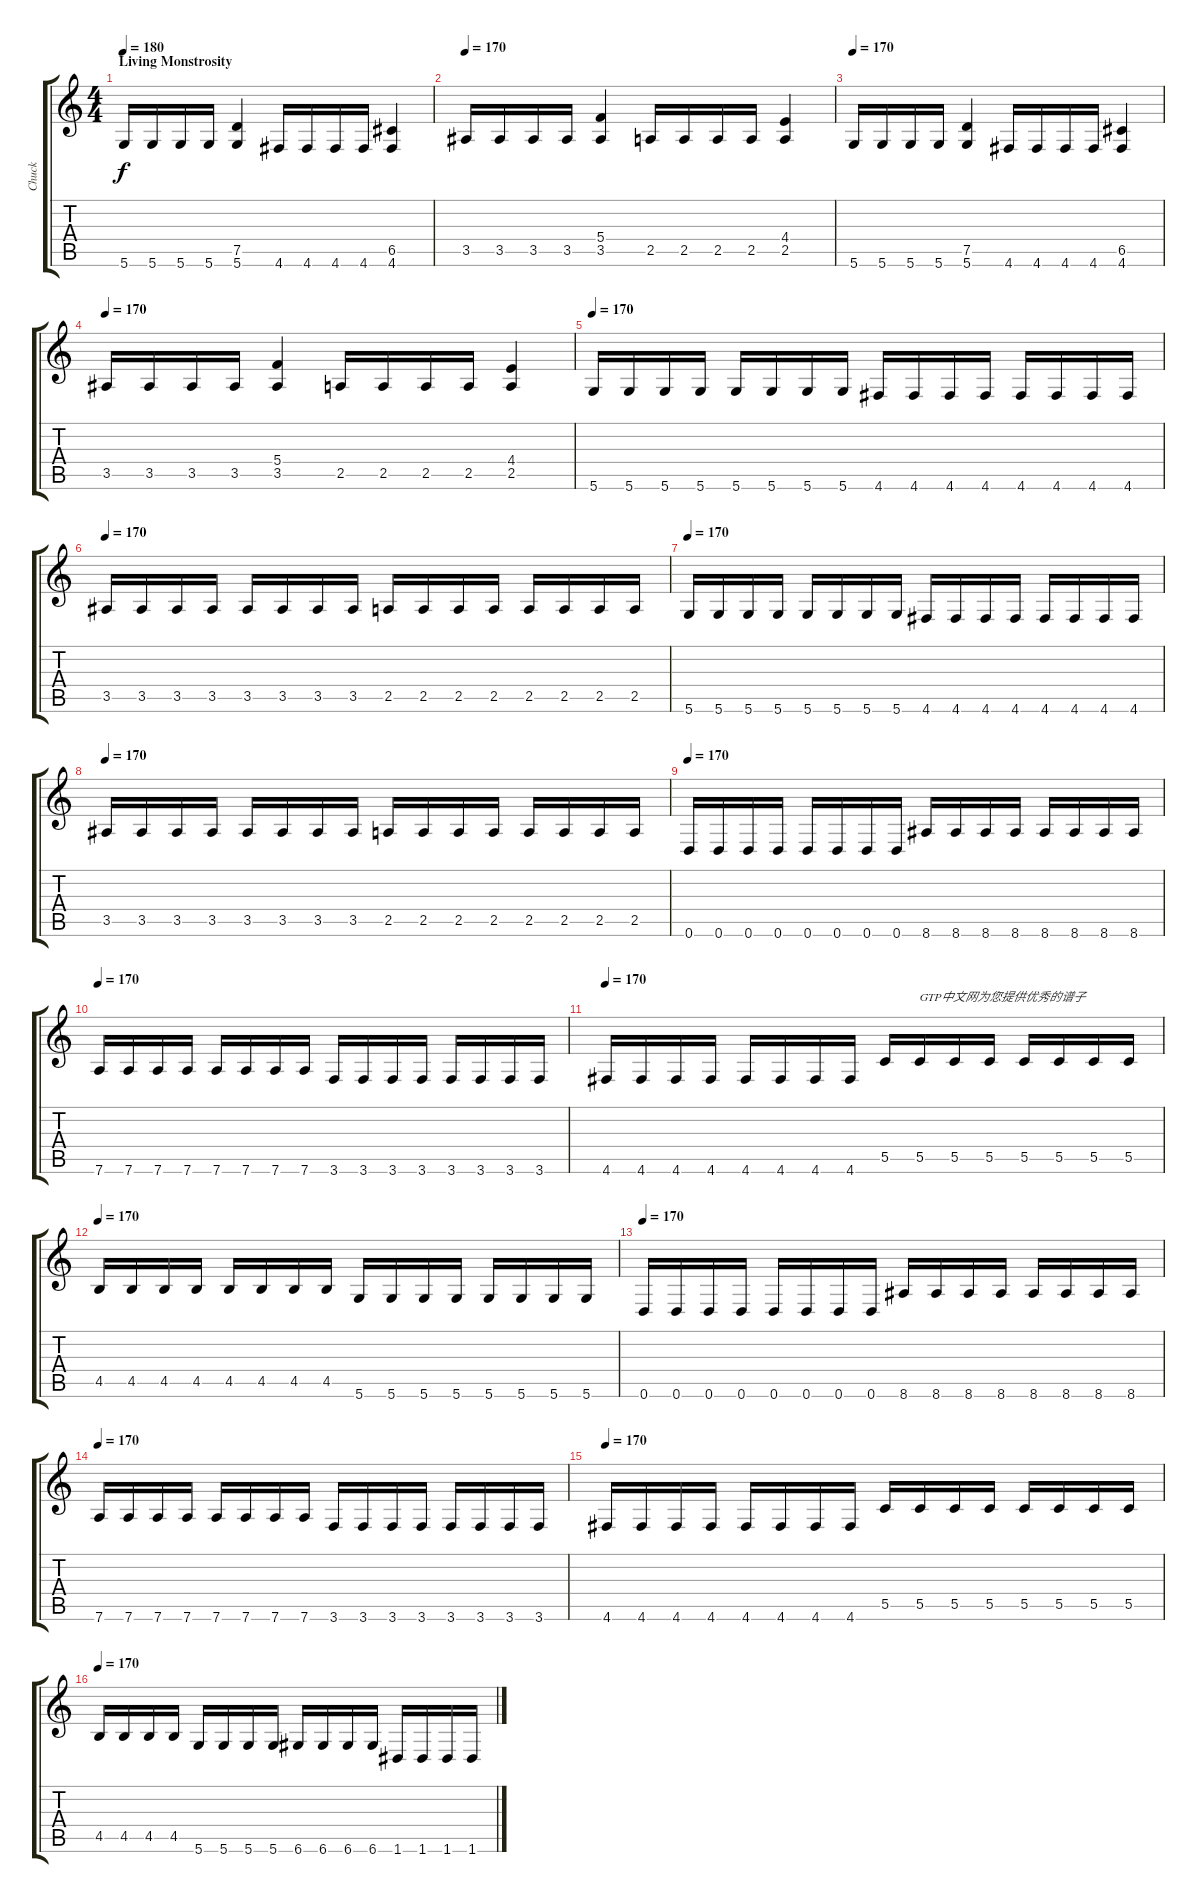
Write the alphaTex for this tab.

\track ("Chuck" "Chuck") {instrument distortionguitar}
\staff {score tabs}
\tuning (D4 A3 F3 C3 G2 D2) {hide}
\ts (4 4)
\section ("" "Living Monstrosity")
\tempo 180
\tempo 170
\tempo 180
\clef g2
\ks c
5.6.16{dy f instrument distortionguitar} 5.6.16 5.6.16 5.6.16 (7.5 5.6).4 4.6.16 4.6.16 4.6.16 4.6.16 (6.5 4.6).4 |
\tempo 170
3.5.16 3.5.16 3.5.16 3.5.16 (5.4 3.5).4 2.5.16 2.5.16 2.5.16 2.5.16 (4.4 2.5).4 |
\tempo 170
5.6.16 5.6.16 5.6.16 5.6.16 (7.5 5.6).4 4.6.16 4.6.16 4.6.16 4.6.16 (6.5 4.6).4 |
\tempo 170
3.5.16 3.5.16 3.5.16 3.5.16 (5.4 3.5).4 2.5.16 2.5.16 2.5.16 2.5.16 (4.4 2.5).4 |
\tempo 170
5.6.16 5.6.16 5.6.16 5.6.16 5.6.16 5.6.16 5.6.16 5.6.16 4.6.16 4.6.16 4.6.16 4.6.16 4.6.16 4.6.16 4.6.16 4.6.16 |
\tempo 170
3.5.16 3.5.16 3.5.16 3.5.16 3.5.16 3.5.16 3.5.16 3.5.16 2.5.16 2.5.16 2.5.16 2.5.16 2.5.16 2.5.16 2.5.16 2.5.16 |
\tempo 170
5.6.16 5.6.16 5.6.16 5.6.16 5.6.16 5.6.16 5.6.16 5.6.16 4.6.16 4.6.16 4.6.16 4.6.16 4.6.16 4.6.16 4.6.16 4.6.16 |
\tempo 170
3.5.16 3.5.16 3.5.16 3.5.16 3.5.16 3.5.16 3.5.16 3.5.16 2.5.16 2.5.16 2.5.16 2.5.16 2.5.16 2.5.16 2.5.16 2.5.16 |
\tempo 170
0.6.16 0.6.16 0.6.16 0.6.16 0.6.16 0.6.16 0.6.16 0.6.16 8.6.16 8.6.16 8.6.16 8.6.16 8.6.16 8.6.16 8.6.16 8.6.16 |
\tempo 170
7.6.16 7.6.16 7.6.16 7.6.16 7.6.16 7.6.16 7.6.16 7.6.16 3.6.16 3.6.16 3.6.16 3.6.16 3.6.16 3.6.16 3.6.16 3.6.16 |
\tempo 170
4.6.16 4.6.16 4.6.16 4.6.16 4.6.16 4.6.16 4.6.16 4.6.16 5.5.16 5.5.16{txt "GTP中文网为您提供优秀的谱子"} 5.5.16 5.5.16 5.5.16 5.5.16 5.5.16 5.5.16 |
\tempo 170
4.5.16 4.5.16 4.5.16 4.5.16 4.5.16 4.5.16 4.5.16 4.5.16 5.6.16 5.6.16 5.6.16 5.6.16 5.6.16 5.6.16 5.6.16 5.6.16 |
\tempo 170
0.6.16 0.6.16 0.6.16 0.6.16 0.6.16 0.6.16 0.6.16 0.6.16 8.6.16 8.6.16 8.6.16 8.6.16 8.6.16 8.6.16 8.6.16 8.6.16 |
\tempo 170
7.6.16 7.6.16 7.6.16 7.6.16 7.6.16 7.6.16 7.6.16 7.6.16 3.6.16 3.6.16 3.6.16 3.6.16 3.6.16 3.6.16 3.6.16 3.6.16 |
\tempo 170
4.6.16 4.6.16 4.6.16 4.6.16 4.6.16 4.6.16 4.6.16 4.6.16 5.5.16 5.5.16 5.5.16 5.5.16 5.5.16 5.5.16 5.5.16 5.5.16 |
\tempo 170
4.5.16 4.5.16 4.5.16 4.5.16 5.6.16 5.6.16 5.6.16 5.6.16 6.6.16 6.6.16 6.6.16 6.6.16 1.6.16 1.6.16 1.6.16 1.6.16
